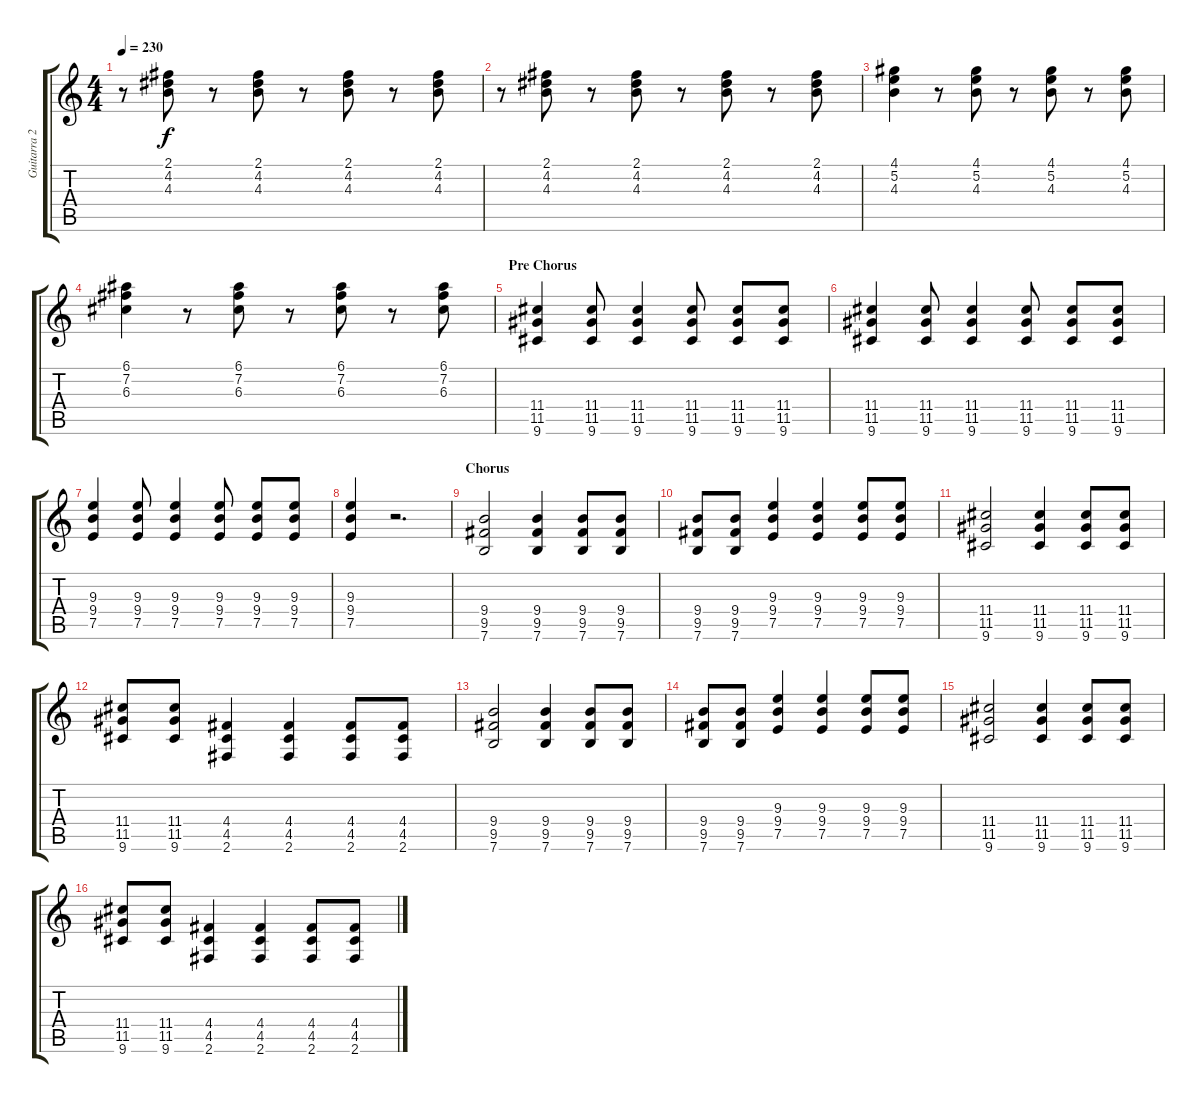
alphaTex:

\track ("Guitarra 2 - Erik" "Guitarra 2") {instrument distortionguitar}
\staff {score tabs}
\tuning (E4 B3 G3 D3 A2 E2) {hide}
\ts (4 4)
\tempo 230
\clef g2
\ks c
r.8{dy f} (2.1 4.2 4.3).8 r.8 (2.1 4.2 4.3).8 r.8 (2.1 4.2 4.3).8 r.8 (2.1 4.2 4.3).8 |
r.8 (2.1 4.2 4.3).8 r.8 (2.1 4.2 4.3).8 r.8 (2.1 4.2 4.3).8 r.8 (2.1 4.2 4.3).8 |
(4.1 5.2 4.3).4 r.8 (4.1 5.2 4.3).8 r.8 (4.1 5.2 4.3).8 r.8 (4.1 5.2 4.3).8 |
(6.1 7.2 6.3).4 r.8 (6.1 7.2 6.3).8 r.8 (6.1 7.2 6.3).8 r.8 (6.1 7.2 6.3).8 |
\section ("" "Pre Chorus")
(11.4 11.5 9.6).4 (11.4 11.5 9.6).8 (11.4 11.5 9.6).4 (11.4 11.5 9.6).8 (11.4 11.5 9.6).8 (11.4 11.5 9.6).8 |
(11.4 11.5 9.6).4 (11.4 11.5 9.6).8 (11.4 11.5 9.6).4 (11.4 11.5 9.6).8 (11.4 11.5 9.6).8 (11.4 11.5 9.6).8 |
(9.3 9.4 7.5).4 (9.3 9.4 7.5).8 (9.3 9.4 7.5).4 (9.3 9.4 7.5).8 (9.3 9.4 7.5).8 (9.3 9.4 7.5).8 |
(9.3 9.4 7.5).4 r.2{d} |
\section ("" "Chorus")
(9.4 9.5 7.6).2 (9.4 9.5 7.6).4 (9.4 9.5 7.6).8 (9.4 9.5 7.6).8 |
(9.4 9.5 7.6).8 (9.4 9.5 7.6).8 (9.3 9.4 7.5).4 (9.3 9.4 7.5).4 (9.3 9.4 7.5).8 (9.3 9.4 7.5).8 |
(11.4 11.5 9.6).2 (11.4 11.5 9.6).4 (11.4 11.5 9.6).8 (11.4 11.5 9.6).8 |
(11.4 11.5 9.6).8 (11.4 11.5 9.6).8 (4.4 4.5 2.6).4 (4.4 4.5 2.6).4 (4.4 4.5 2.6).8 (4.4 4.5 2.6).8 |
(9.4 9.5 7.6).2 (9.4 9.5 7.6).4 (9.4 9.5 7.6).8 (9.4 9.5 7.6).8 |
(9.4 9.5 7.6).8 (9.4 9.5 7.6).8 (9.3 9.4 7.5).4 (9.3 9.4 7.5).4 (9.3 9.4 7.5).8 (9.3 9.4 7.5).8 |
(11.4 11.5 9.6).2 (11.4 11.5 9.6).4 (11.4 11.5 9.6).8 (11.4 11.5 9.6).8 |
(11.4 11.5 9.6).8 (11.4 11.5 9.6).8 (4.4 4.5 2.6).4 (4.4 4.5 2.6).4 (4.4 4.5 2.6).8 (4.4 4.5 2.6).8
